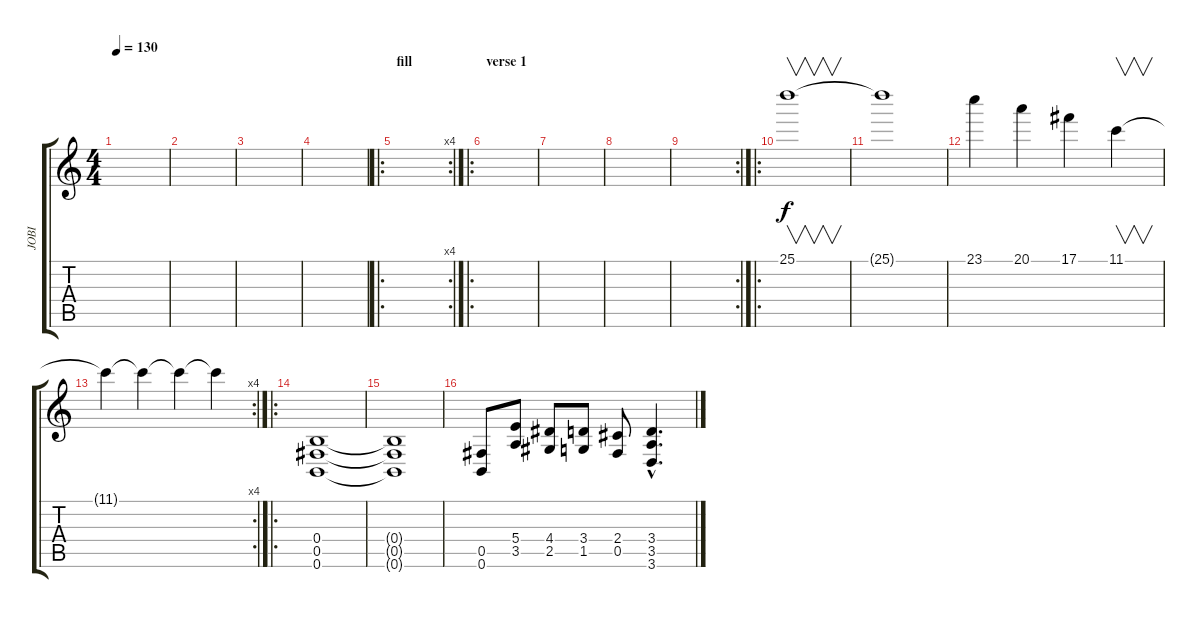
\track ("JOBI" "JOBI") {instrument distortionguitar}
\staff {score tabs}
\tuning (Db4 Ab3 E3 B2 Gb2 B1) {hide}
\ts (4 4)
\tempo 130
\clef g2
\ks c
|
|
|
|
\ro
\rc 4
\section ("" "fill")
|
\ro
\section ("" "verse 1")
|
|
|
\rc 2
|
\ro
25.1.1{v volume 4 balance 0 instrument stringensemble2} |
25.1{t}.1 |
23.1.4 20.1.4 17.1.4 11.1.4{v} |
\rc 4
11.1{t}.4 11.1{t}.4 11.1{t}.4 11.1{t}.4 |
\ro
(0.4 0.5 0.6).1{volume 13 balance 0 instrument distortionguitar} |
(0.4{t} 0.5{t} 0.6{t}).1 |
(0.5 0.6).8 (5.4 3.5).8 (4.4 2.5).8 (3.4 1.5).8 (2.4 0.5).8 (3.4{hac} 3.5{hac} 3.6{hac}).4{d}
